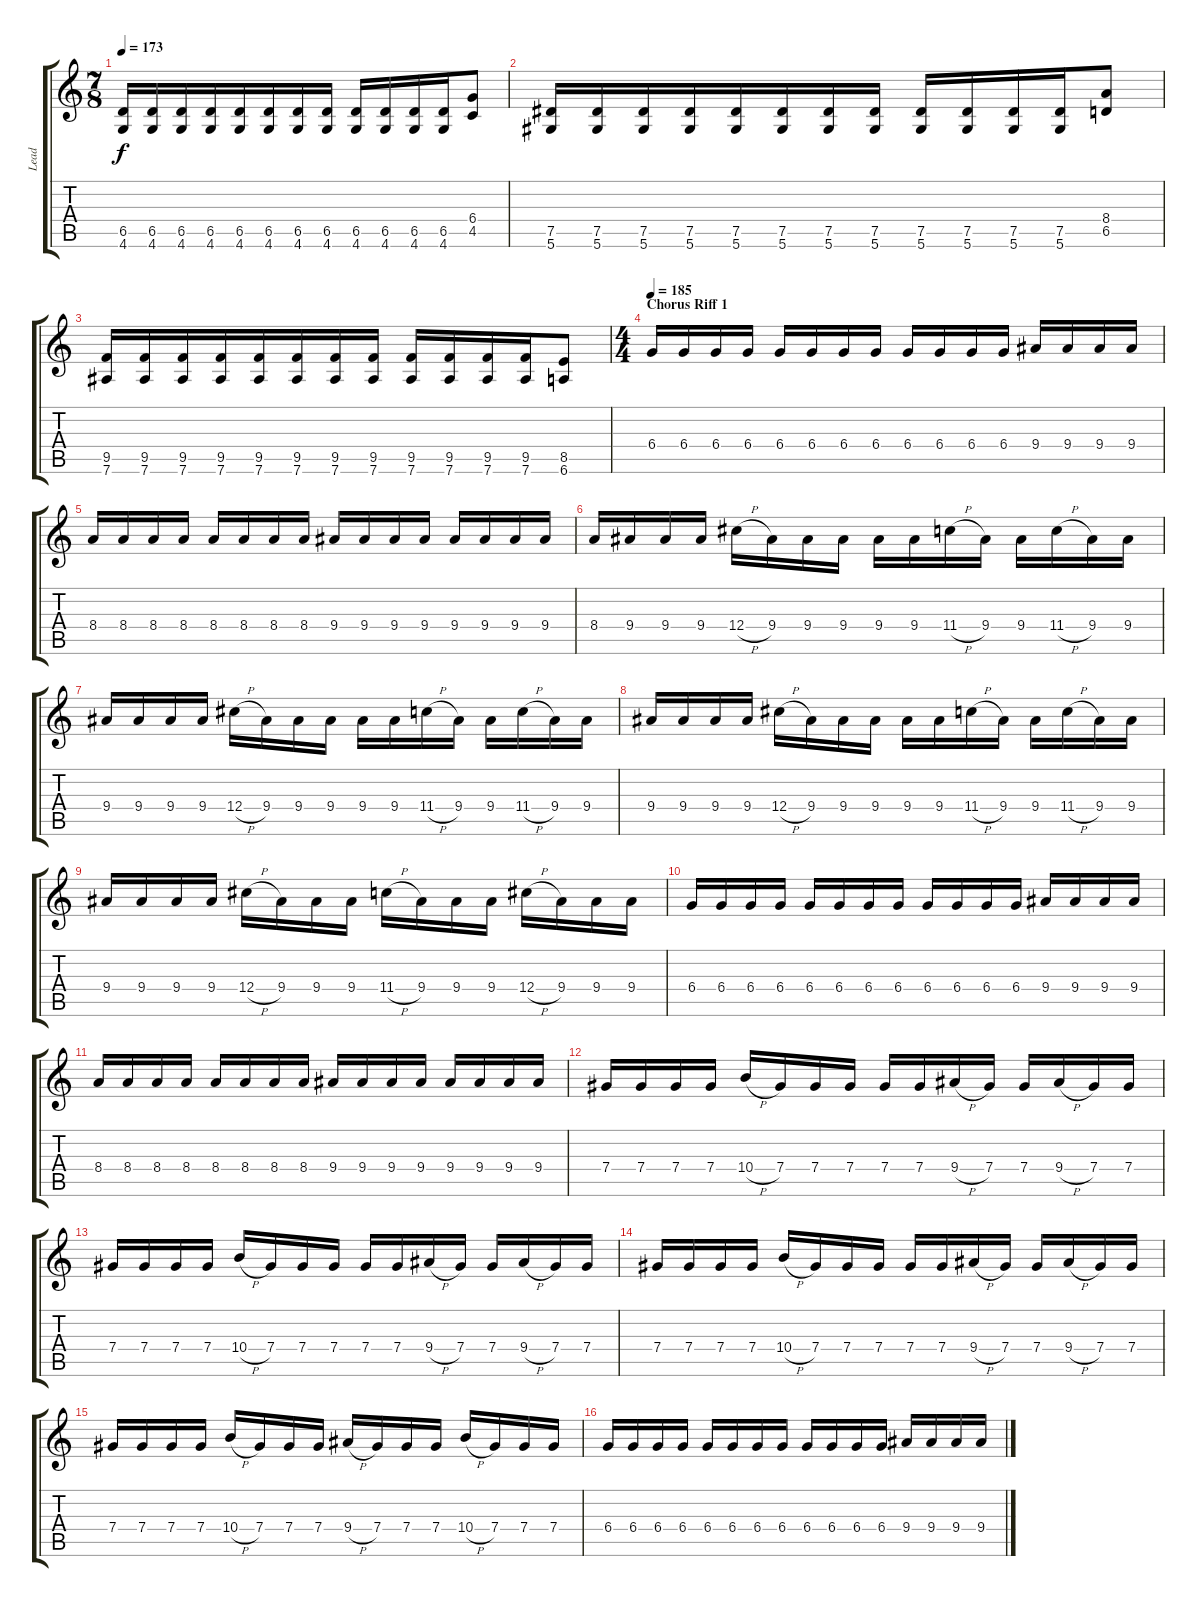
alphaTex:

\track ("Lead" "Lead") {instrument distortionguitar}
\staff {score tabs}
\tuning (Eb4 Bb3 Gb3 Db3 Ab2 Eb2) {hide}
\ts (7 8)
\tempo 173
\clef g2
\ks c
(6.5 4.6).16{dy f} (6.5 4.6).16 (6.5 4.6).16 (6.5 4.6).16 (6.5 4.6).16 (6.5 4.6).16 (6.5 4.6).16 (6.5 4.6).16 (6.5 4.6).16 (6.5 4.6).16 (6.5 4.6).16 (6.5 4.6).16 (6.4 4.5).8 |
(7.5 5.6).16 (7.5 5.6).16 (7.5 5.6).16 (7.5 5.6).16 (7.5 5.6).16 (7.5 5.6).16 (7.5 5.6).16 (7.5 5.6).16 (7.5 5.6).16 (7.5 5.6).16 (7.5 5.6).16 (7.5 5.6).16 (8.4 6.5).8 |
(9.5 7.6).16 (9.5 7.6).16 (9.5 7.6).16 (9.5 7.6).16 (9.5 7.6).16 (9.5 7.6).16 (9.5 7.6).16 (9.5 7.6).16 (9.5 7.6).16 (9.5 7.6).16 (9.5 7.6).16 (9.5 7.6).16 (8.5 6.6).8 |
\ts (4 4)
\section ("" "Chorus Riff 1")
\tempo 185
6.4.16 6.4.16 6.4.16 6.4.16 6.4.16 6.4.16 6.4.16 6.4.16 6.4.16 6.4.16 6.4.16 6.4.16 9.4.16 9.4.16 9.4.16 9.4.16 |
8.4.16 8.4.16 8.4.16 8.4.16 8.4.16 8.4.16 8.4.16 8.4.16 9.4.16 9.4.16 9.4.16 9.4.16 9.4.16 9.4.16 9.4.16 9.4.16 |
8.4.16 9.4.16 9.4.16 9.4.16 12.4{h}.16 9.4.16 9.4.16 9.4.16 9.4.16 9.4.16 11.4{h}.16 9.4.16 9.4.16 11.4{h}.16 9.4.16 9.4.16 |
9.4.16 9.4.16 9.4.16 9.4.16 12.4{h}.16 9.4.16 9.4.16 9.4.16 9.4.16 9.4.16 11.4{h}.16 9.4.16 9.4.16 11.4{h}.16 9.4.16 9.4.16 |
9.4.16 9.4.16 9.4.16 9.4.16 12.4{h}.16 9.4.16 9.4.16 9.4.16 9.4.16 9.4.16 11.4{h}.16 9.4.16 9.4.16 11.4{h}.16 9.4.16 9.4.16 |
9.4.16 9.4.16 9.4.16 9.4.16 12.4{h}.16 9.4.16 9.4.16 9.4.16 11.4{h}.16 9.4.16 9.4.16 9.4.16 12.4{h}.16 9.4.16 9.4.16 9.4.16 |
6.4.16 6.4.16 6.4.16 6.4.16 6.4.16 6.4.16 6.4.16 6.4.16 6.4.16 6.4.16 6.4.16 6.4.16 9.4.16 9.4.16 9.4.16 9.4.16 |
8.4.16 8.4.16 8.4.16 8.4.16 8.4.16 8.4.16 8.4.16 8.4.16 9.4.16 9.4.16 9.4.16 9.4.16 9.4.16 9.4.16 9.4.16 9.4.16 |
7.4.16 7.4.16 7.4.16 7.4.16 10.4{h}.16 7.4.16 7.4.16 7.4.16 7.4.16 7.4.16 9.4{h}.16 7.4.16 7.4.16 9.4{h}.16 7.4.16 7.4.16 |
7.4.16 7.4.16 7.4.16 7.4.16 10.4{h}.16 7.4.16 7.4.16 7.4.16 7.4.16 7.4.16 9.4{h}.16 7.4.16 7.4.16 9.4{h}.16 7.4.16 7.4.16 |
7.4.16 7.4.16 7.4.16 7.4.16 10.4{h}.16 7.4.16 7.4.16 7.4.16 7.4.16 7.4.16 9.4{h}.16 7.4.16 7.4.16 9.4{h}.16 7.4.16 7.4.16 |
7.4.16 7.4.16 7.4.16 7.4.16 10.4{h}.16 7.4.16 7.4.16 7.4.16 9.4{h}.16 7.4.16 7.4.16 7.4.16 10.4{h}.16 7.4.16 7.4.16 7.4.16 |
6.4.16 6.4.16 6.4.16 6.4.16 6.4.16 6.4.16 6.4.16 6.4.16 6.4.16 6.4.16 6.4.16 6.4.16 9.4.16 9.4.16 9.4.16 9.4.16
